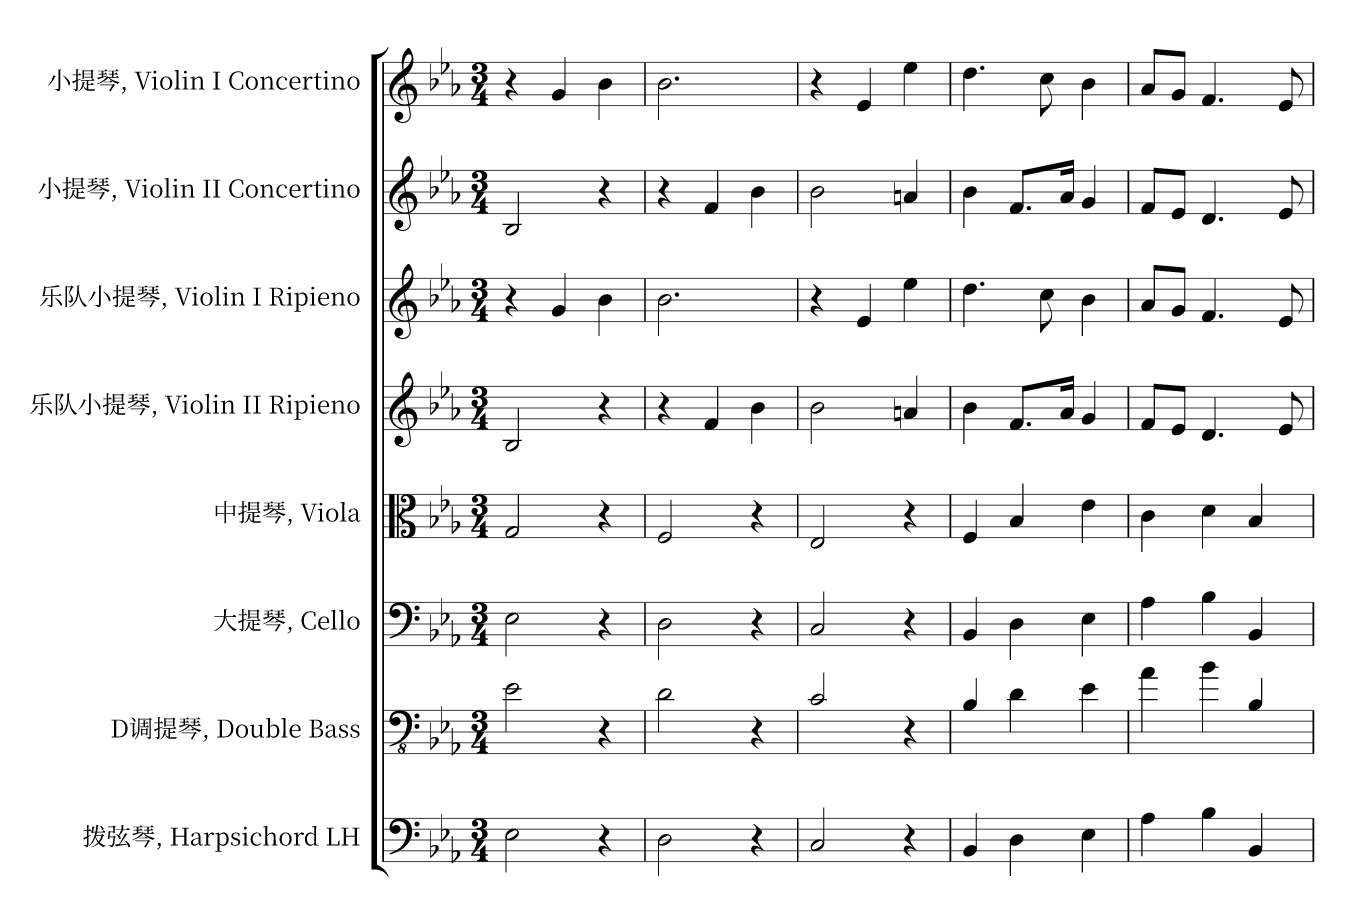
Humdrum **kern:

**kern	**kern	**kern	**kern	**kern	**kern	**kern	**kern
*part8	*part7	*part6	*part5	*part4	*part3	*part2	*part1
*staff8	*staff7	*staff6	*staff5	*staff4	*staff3	*staff2	*staff1
*I"拨弦琴, Harpsichord LH	*I"D调提琴, Double Bass	*I"大提琴, Cello	*I"中提琴, Viola	*I"乐队小提琴, Violin II Ripieno	*I"乐队小提琴, Violin I Ripieno	*I"小提琴, Violin II Concertino	*I"小提琴, Violin I Concertino
*I'Hch.	*	*	*I'Vla.	*	*	*I'Vln.	*I'Vln.
*clefF4	*clefFv4	*clefF4	*clefC3	*clefG2	*clefG2	*clefG2	*clefG2
*	*ITrd7c12	*	*	*	*	*	*
*k[b-e-a-]	*k[b-e-a-]	*k[b-e-a-]	*k[b-e-a-]	*k[b-e-a-]	*k[b-e-a-]	*k[b-e-a-]	*k[b-e-a-]
*M3/4	*M3/4	*M3/4	*M3/4	*M3/4	*M3/4	*M3/4	*M3/4
*MM60	*MM60	*MM60	*MM60	*MM60	*MM60	*MM60	*MM60
=1	=1	=1	=1	=1	=1	=1	=1
2E-\	2EE-\	2E-\	2G/	2B-/	4r	2B-/	4r
.	.	.	.	.	4g/	.	4g/
4r	4r	4r	4r	4r	4b-\	4r	4b-\
=2	=2	=2	=2	=2	=2	=2	=2
2D\	2DD\	2D\	2F/	4r	2.b-\	4r	2.b-\
.	.	.	.	4f/	.	4f/	.
4r	4r	4r	4r	4b-\	.	4b-\	.
=3	=3	=3	=3	=3	=3	=3	=3
2C/	2CC/	2C/	2E-/	2b-\	4r	2b-\	4r
.	.	.	.	.	4e-/	.	4e-/
4r	4r	4r	4r	4an/	4ee-\	4an/	4ee-\
=4	=4	=4	=4	=4	=4	=4	=4
4BB-/	4BBB-/	4BB-/	4F/	4b-\	4.dd\	4b-\	4.dd\
4D\	4DD\	4D\	4B-/	8.f/L	.	8.f/L	.
.	.	.	.	.	8cc\	.	8cc\
.	.	.	.	16a-/Jk	.	16a-/Jk	.
4E-\	4EE-\	4E-\	4e-\	4g/	4b-\	4g/	4b-\
=5	=5	=5	=5	=5	=5	=5	=5
4A-\	4AA-\	4A-\	4c\	8f/L	8a-/L	8f/L	8a-/L
.	.	.	.	8e-/J	8g/J	8e-/J	8g/J
4B-\	4BB-\	4B-\	4d\	4.d/	4.f/	4.d/	4.f/
4BB-/	4BBB-/	4BB-/	4B-/	.	.	.	.
.	.	.	.	8e-/	8e-/	8e-/	8e-/
=	=	=	=	=	=	=	=
*-	*-	*-	*-	*-	*-	*-	*-
